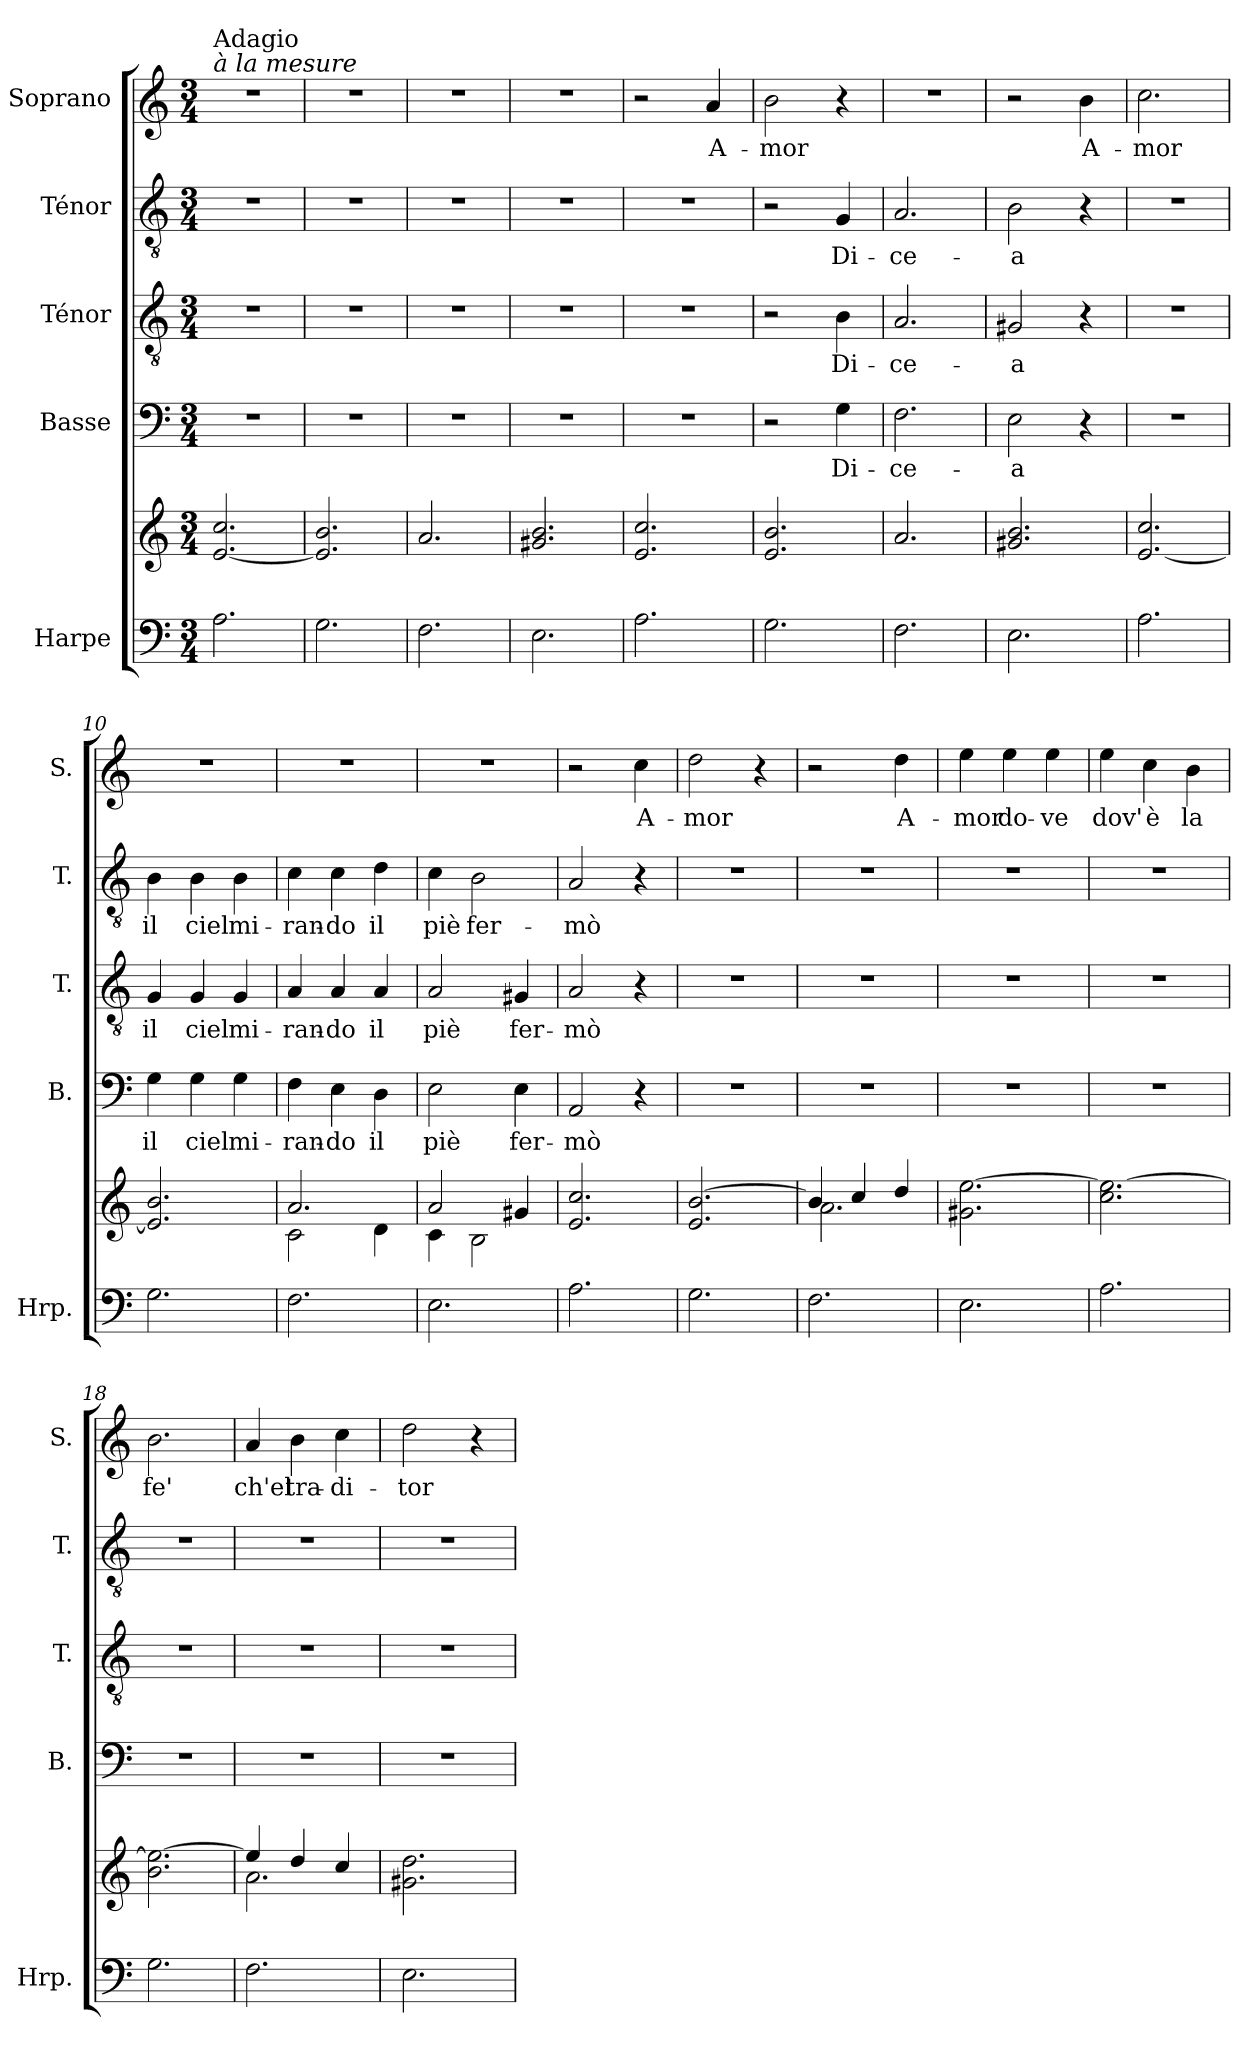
**kern	**kern	**kern	**text	**kern	**text	**kern	**text	**kern	**text
*part5	*part5	*part4	*part4	*part3	*part3	*part2	*part2	*part1	*part1
*staff6	*staff5	*staff4	*staff4	*staff3	*staff3	*staff2	*staff2	*staff1	*staff1
*I"Harpe	*	*I"Basse	*	*I"Ténor	*	*I"Ténor	*	*I"Soprano	*
*I'Hrp.	*	*I'B.	*	*I'T.	*	*I'T.	*	*I'S.	*
*clefF4	*clefG2	*clefF4	*	*clefGv2	*	*clefGv2	*	*clefG2	*
*k[]	*k[]	*k[]	*	*k[]	*	*k[]	*	*k[]	*
*M3/4	*M3/4	*M3/4	*	*M3/4	*	*M3/4	*	*M3/4	*
=1	=1	=1	=1	=1	=1	=1	=1	=1	=1
!	!	!	!	!	!	!	!	!LO:TX:i:t=à la mesure	!
!	!	!	!	!	!	!	!	!LO:TX:a:t=Adagio	!
2.A\	[2.e/ 2.cc/	2.r	.	2.r	.	2.r	.	2.r	.
=2	=2	=2	=2	=2	=2	=2	=2	=2	=2
2.G\	2.e/] 2.b/	2.r	.	2.r	.	2.r	.	2.r	.
=3	=3	=3	=3	=3	=3	=3	=3	=3	=3
2.F\	2.a/	2.r	.	2.r	.	2.r	.	2.r	.
=4	=4	=4	=4	=4	=4	=4	=4	=4	=4
2.E\	2.g#X/ 2.b/	2.r	.	2.r	.	2.r	.	2.r	.
=5	=5	=5	=5	=5	=5	=5	=5	=5	=5
2.A\	2.e/ 2.cc/	2.r	.	2.r	.	2.r	.	2r	.
!	!	!	!	!	!	!	!	!	!LO:LY:b
.	.	.	.	.	.	.	.	4a/	A-
=6	=6	=6	=6	=6	=6	=6	=6	=6	=6
!	!	!	!	!	!	!	!	!	!LO:LY:b
2.G\	2.e/ 2.b/	2r	.	2r	.	2r	.	2b\	-mor
!	!	!	!LO:LY:b	!	!LO:LY:b	!	!LO:LY:b	!	!
.	.	4G\	Di-	4B\	Di-	4G/	Di-	4r	.
=7	=7	=7	=7	=7	=7	=7	=7	=7	=7
!	!	!	!LO:LY:b	!	!LO:LY:b	!	!LO:LY:b	!	!
2.F\	2.a/	2.F\	-ce-	2.A/	-ce-	2.A/	-ce-	2.r	.
=8	=8	=8	=8	=8	=8	=8	=8	=8	=8
!	!	!	!LO:LY:b	!	!LO:LY:b	!	!LO:LY:b	!	!
2.E\	2.g#X/ 2.b/	2E\	-a	2G#X/	-a	2B\	-a	2r	.
!	!	!	!	!	!	!	!	!	!LO:LY:b
.	.	4r	.	4r	.	4r	.	4b\	A-
=9	=9	=9	=9	=9	=9	=9	=9	=9	=9
!	!	!	!	!	!	!	!	!	!LO:LY:b
2.A\	[2.e/ 2.cc/	2.r	.	2.r	.	2.r	.	2.cc\	-mor
=10	=10	=10	=10	=10	=10	=10	=10	=10	=10
!	!	!	!LO:LY:b	!	!LO:LY:b	!	!LO:LY:b	!	!
2.G\	2.e/] 2.b/	4G\	il	4G/	il	4B\	il	2.r	.
!	!	!	!LO:LY:b	!	!LO:LY:b	!	!LO:LY:b	!	!
.	.	4G\	ciel	4G/	ciel	4B\	ciel	.	.
!	!	!	!LO:LY:b	!	!LO:LY:b	!	!LO:LY:b	!	!
.	.	4G\	mi-	4G/	mi-	4B\	mi-	.	.
=11	=11	=11	=11	=11	=11	=11	=11	=11	=11
*	*^	*	*	*	*	*	*	*	*
!	!	!	!	!LO:LY:b	!	!LO:LY:b	!	!LO:LY:b	!	!
2.F\	2.a/	2c\	4F\	-ran-	4A/	-ran-	4c\	-ran-	2.r	.
!	!	!	!	!LO:LY:b	!	!LO:LY:b	!	!LO:LY:b	!	!
.	.	.	4E\	-do	4A/	-do	4c\	-do	.	.
!	!	!	!	!LO:LY:b	!	!LO:LY:b	!	!LO:LY:b	!	!
.	.	4d\	4D\	il	4A/	il	4d\	il	.	.
=12	=12	=12	=12	=12	=12	=12	=12	=12	=12	=12
!	!	!	!	!LO:LY:b	!	!LO:LY:b	!	!LO:LY:b	!	!
2.E\	2a/	4c\	2E\	piè	2A/	piè	4c\	piè	2.r	.
!	!	!	!	!	!	!	!	!LO:LY:b	!	!
.	.	2B\	.	.	.	.	2B\	fer-	.	.
!	!	!	!	!LO:LY:b	!	!LO:LY:b	!	!	!	!
.	4g#X/	.	4E\	fer-	4G#X/	fer-	.	.	.	.
*	*v	*v	*	*	*	*	*	*	*	*
!!LO:LB:g=z
=13	=13	=13	=13	=13	=13	=13	=13	=13	=13
!	!	!	!LO:LY:b	!	!LO:LY:b	!	!LO:LY:b	!	!
2.A\	2.e/ 2.cc/	2AA/	-mò	2A/	-mò	2A/	-mò	2r	.
!	!	!	!	!	!	!	!	!	!LO:LY:b
.	.	4r	.	4r	.	4r	.	4cc\	A-
=14	=14	=14	=14	=14	=14	=14	=14	=14	=14
!	!	!	!	!	!	!	!	!	!LO:LY:b
2.G\	2.e/ [2.b/	2.r	.	2.r	.	2.r	.	2dd\	-mor
.	.	.	.	.	.	.	.	4r	.
=15	=15	=15	=15	=15	=15	=15	=15	=15	=15
*	*^	*	*	*	*	*	*	*	*
2.F\	4b/]	2.a\	2.r	.	2.r	.	2.r	.	2r	.
.	4cc/	.	.	.	.	.	.	.	.	.
!	!	!	!	!	!	!	!	!	!	!LO:LY:b
.	4dd/	.	.	.	.	.	.	.	4dd\	A-
*	*v	*v	*	*	*	*	*	*	*	*
=16	=16	=16	=16	=16	=16	=16	=16	=16	=16
!	!	!	!	!	!	!	!	!	!LO:LY:b
2.E\	2.g#X\ [2.ee\	2.r	.	2.r	.	2.r	.	4ee\	-mor
!	!	!	!	!	!	!	!	!	!LO:LY:b
.	.	.	.	.	.	.	.	4ee\	do-
!	!	!	!	!	!	!	!	!	!LO:LY:b
.	.	.	.	.	.	.	.	4ee\	-ve
=17	=17	=17	=17	=17	=17	=17	=17	=17	=17
!	!	!	!	!	!	!	!	!	!LO:LY:b
2.A\	2.cc\ 2.ee\_	2.r	.	2.r	.	2.r	.	4ee\	dov'
!	!	!	!	!	!	!	!	!	!LO:LY:b
.	.	.	.	.	.	.	.	4cc\	è
!	!	!	!	!	!	!	!	!	!LO:LY:b
.	.	.	.	.	.	.	.	4b\	la
=18	=18	=18	=18	=18	=18	=18	=18	=18	=18
!	!	!	!	!	!	!	!	!	!LO:LY:b
2.G\	2.b\ 2.ee\_	2.r	.	2.r	.	2.r	.	2.b\	fe'
=19	=19	=19	=19	=19	=19	=19	=19	=19	=19
*	*^	*	*	*	*	*	*	*	*
!	!	!	!	!	!	!	!	!	!	!LO:LY:b
2.F\	4ee/]	2.a\	2.r	.	2.r	.	2.r	.	4a/	ch'el
!	!	!	!	!	!	!	!	!	!	!LO:LY:b
.	4dd/	.	.	.	.	.	.	.	4b\	tra-
!	!	!	!	!	!	!	!	!	!	!LO:LY:b
.	4cc/	.	.	.	.	.	.	.	4cc\	-di-
*	*v	*v	*	*	*	*	*	*	*	*
=20	=20	=20	=20	=20	=20	=20	=20	=20	=20
!	!	!	!	!	!	!	!	!	!LO:LY:b
2.E\	2.g#X\ 2.dd\	2.r	.	2.r	.	2.r	.	2dd\	-tor
.	.	.	.	.	.	.	.	4r	.
=	=	=	=	=	=	=	=	=	=
*-	*-	*-	*-	*-	*-	*-	*-	*-	*-
